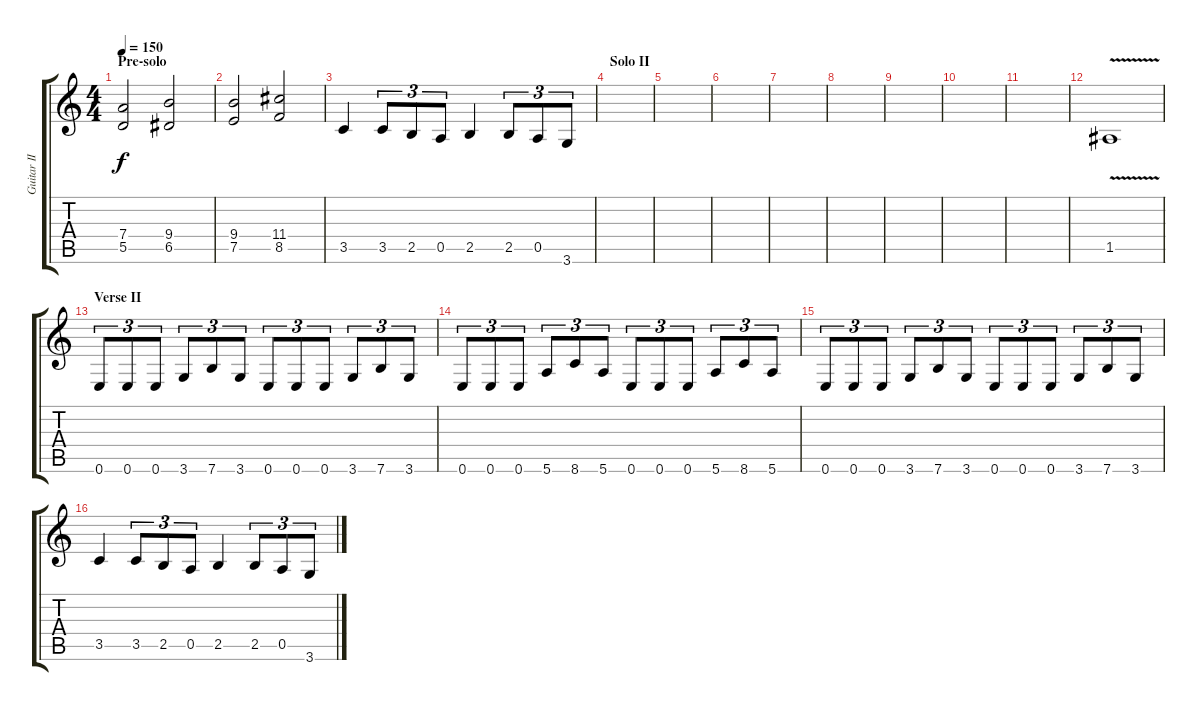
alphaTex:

\track ("Guitar II" "Guitar II") {instrument overdrivenguitar}
\staff {score tabs}
\tuning (E4 B3 G3 D3 A2 E2) {hide}
\ts (4 4)
\section ("" "Pre-solo")
\tempo 150
\clef g2
\ks c
(7.4 5.5).2{dy f} (9.4 6.5).2 |
(9.4 7.5).2 (11.4 8.5).2 |
3.5.4 3.5.8{tu (3 2)} 2.5.8{tu (3 2)} 0.5.8{tu (3 2)} 2.5.4 2.5.8{tu (3 2)} 0.5.8{tu (3 2)} 3.6.8{tu (3 2)} |
\section ("" "Solo II")
|
|
|
|
|
|
|
|
1.5{v}.1 |
\section ("" "Verse II")
0.6.8{tu (3 2)} 0.6.8{tu (3 2)} 0.6.8{tu (3 2)} 3.6.8{tu (3 2)} 7.6.8{tu (3 2)} 3.6.8{tu (3 2)} 0.6.8{tu (3 2)} 0.6.8{tu (3 2)} 0.6.8{tu (3 2)} 3.6.8{tu (3 2)} 7.6.8{tu (3 2)} 3.6.8{tu (3 2)} |
0.6.8{tu (3 2)} 0.6.8{tu (3 2)} 0.6.8{tu (3 2)} 5.6.8{tu (3 2)} 8.6.8{tu (3 2)} 5.6.8{tu (3 2)} 0.6.8{tu (3 2)} 0.6.8{tu (3 2)} 0.6.8{tu (3 2)} 5.6.8{tu (3 2)} 8.6.8{tu (3 2)} 5.6.8{tu (3 2)} |
0.6.8{tu (3 2)} 0.6.8{tu (3 2)} 0.6.8{tu (3 2)} 3.6.8{tu (3 2)} 7.6.8{tu (3 2)} 3.6.8{tu (3 2)} 0.6.8{tu (3 2)} 0.6.8{tu (3 2)} 0.6.8{tu (3 2)} 3.6.8{tu (3 2)} 7.6.8{tu (3 2)} 3.6.8{tu (3 2)} |
3.5.4 3.5.8{tu (3 2)} 2.5.8{tu (3 2)} 0.5.8{tu (3 2)} 2.5.4 2.5.8{tu (3 2)} 0.5.8{tu (3 2)} 3.6.8{tu (3 2)}
